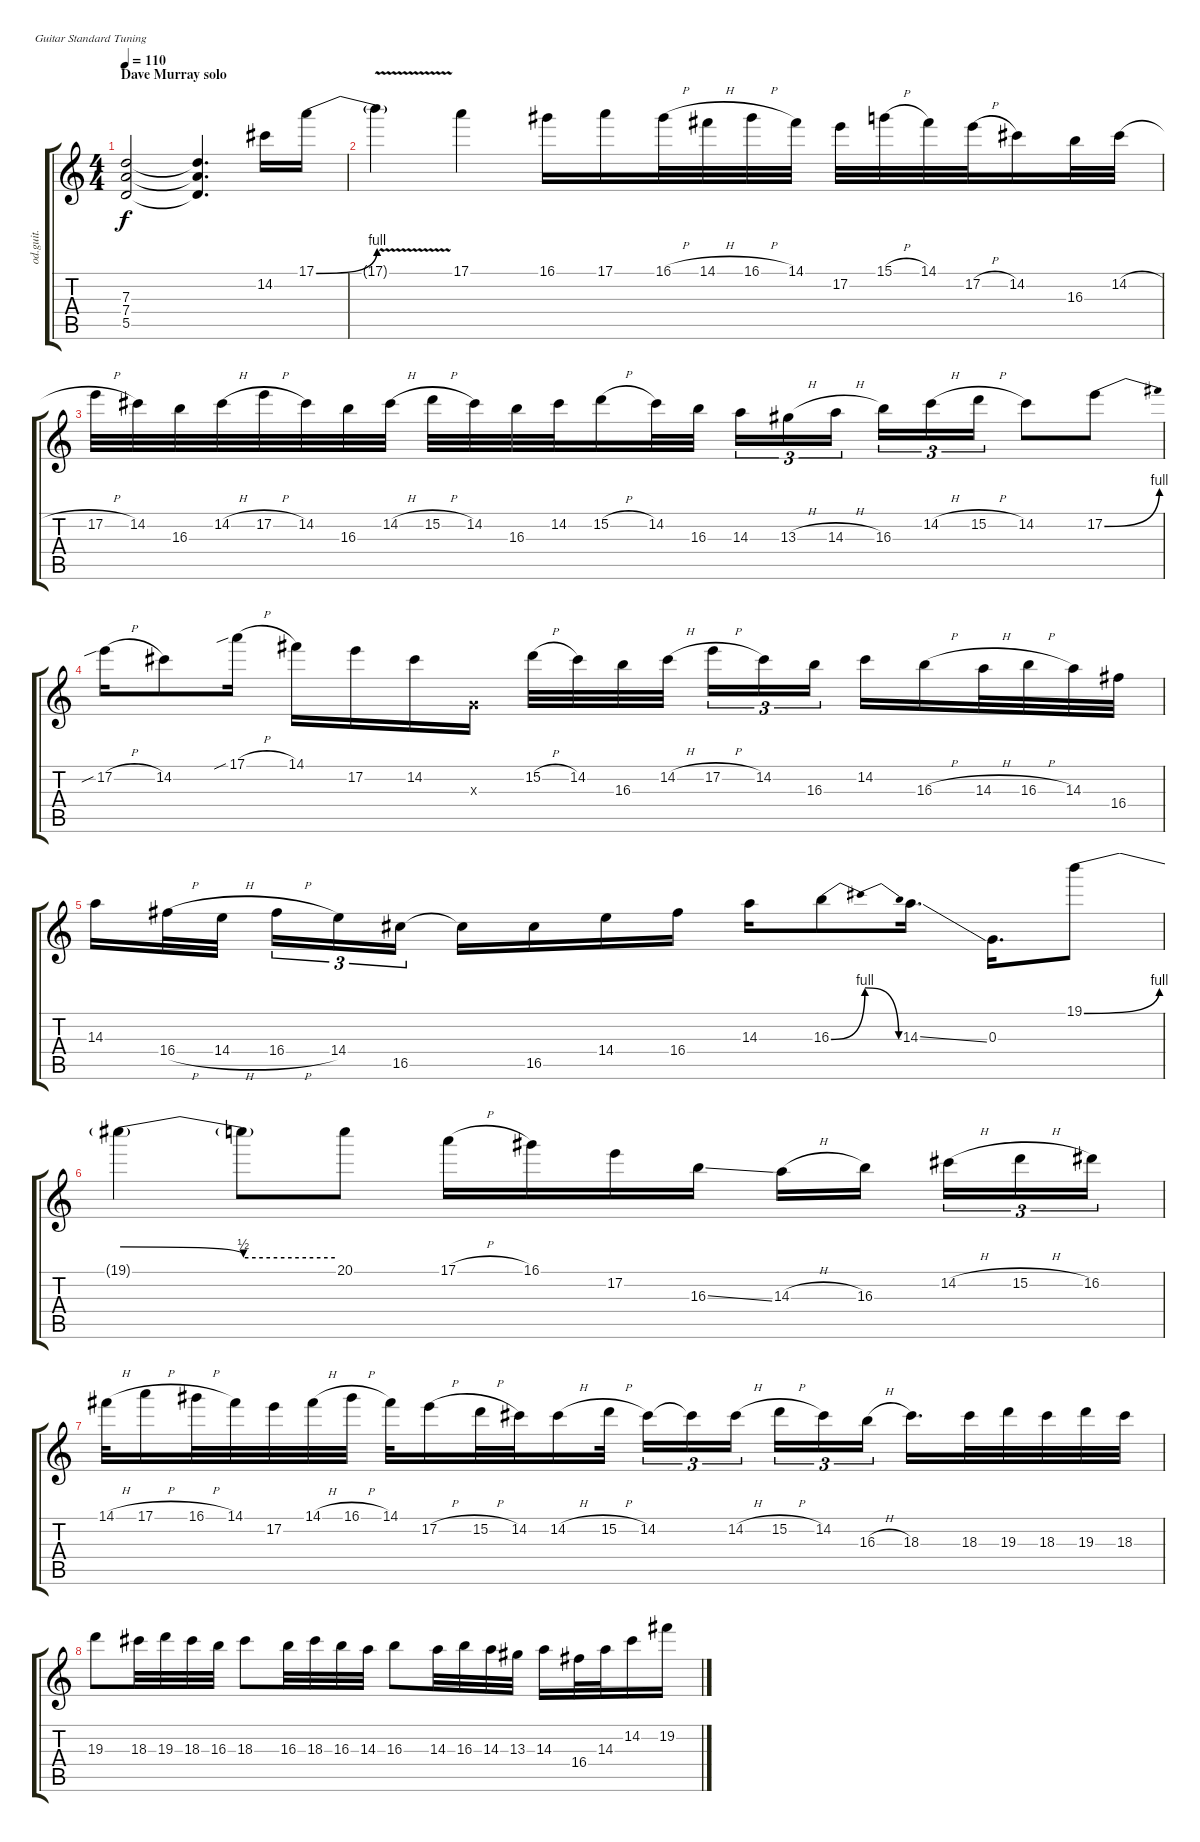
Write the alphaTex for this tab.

\defaultSystemsLayout 4
\bracketExtendMode groupsimilarinstruments
\otherSystemsTrackNameOrientation horizontal
\track ("Dave Murray" "od.guit.") {instrument overdrivenguitar}
\staff {score tabs}
\tuning (E4 B3 G3 D3 A2 E2)
\ts (4 4)
\section ("" "Dave Murray solo")
\tempo 110
\clef g2
\ks c
(7.3 7.4 5.5).2{dy f} (7.3{t} 7.4{t} 5.5{t}).4{d} 14.2{acc #}.16 17.1{be (bend 0 0 60 4)}.16 |
17.1{v t}.4 17.1.4 16.1{acc #}.16 17.1.16 16.1{h acc #}.32 14.1{h acc #}.32 16.1{h acc #}.32 14.1{acc #}.32 17.2.32 15.1{h}.32 14.1{acc #}.32 17.2{h}.32 14.2{acc #}.16 16.3.32 14.2{h acc #}.32 |
17.2{h}.32 14.2{acc #}.32 16.3.32 14.2{h acc #}.32 17.2{h}.32 14.2{acc #}.32 16.3.32 14.2{h acc #}.32 15.2{h}.32 14.2{acc #}.32 16.3.32 14.2{acc #}.32 15.2{h}.16 14.2{acc #}.32 16.3.32 14.3.16{tu (3 2)} 13.3{h acc #}.16{tu (3 2)} 14.3{h}.16{tu (3 2)} 16.3.16{tu (3 2)} 14.2{h acc #}.16{tu (3 2)} 15.2{h}.16{tu (3 2)} 14.2{acc #}.8 17.2{be (bend 0 0 30 4)}.8 |
17.2{sib h}.16 14.2{acc #}.8 17.1{sib h}.16 14.1{acc #}.16 17.2.16 14.2{acc #}.16 0.3{x}.16 15.2{h}.32 14.2{acc #}.32 16.3.32 14.2{h acc #}.32 17.2{h}.16{tu (3 2)} 14.2{acc #}.16{tu (3 2)} 16.3.16{tu (3 2)} 14.2{acc #}.16 16.3{h}.16 14.3{h}.32 16.3{h}.32 14.3.32 16.4{acc #}.32 |
14.3.16 16.4{h acc #}.32 14.4{h}.32 16.4{h acc #}.16{tu (3 2)} 14.4.16{tu (3 2)} 16.5{acc #}.16{tu (3 2)} 16.5{t acc #}.16 16.5{acc #}.16 14.4.16 16.4{acc #}.16 14.3.16 16.3{be (bendrelease 0 0 15 4 30 4 45 0)}.8 14.3{ss}.16{d} 0.3.16{d} 19.1{be (bend 0 0 60 4)}.8 |
19.1{be (release 0 4 60 2) t}.4 19.1{be (hold 0 2 60 2) t}.8 20.1.8 17.1{h}.16 16.1{acc #}.16 17.2.16 16.3{ss}.16 14.3{h}.16 16.3.16 14.2{h acc #}.16{tu (3 2)} 15.2{h}.16{tu (3 2)} 16.2{acc #}.16{tu (3 2)} |
14.1{h acc #}.32 17.1{h}.16 16.1{h acc #}.32 14.1{acc #}.32 17.2.32 14.1{h acc #}.32 16.1{h acc #}.32 14.1{acc #}.32 17.2{h}.16 15.2{h}.32 14.2{acc #}.32 14.2{h acc #}.16 15.2{h}.32 14.2{acc #}.16{tu (3 2)} 14.2{t acc #}.16{tu (3 2)} 14.2{h acc #}.16{tu (3 2)} 15.2{h}.16{tu (3 2)} 14.2{acc #}.16{tu (3 2)} 16.3{h}.16{tu (3 2)} 18.3{acc #}.16{d} 18.3{acc #}.32 19.3.32 18.3{acc #}.32 19.3.32 18.3{acc #}.32 |
19.3.8 18.3{acc #}.32 19.3.32 18.3{acc #}.32 16.3.32 18.3{acc #}.8 16.3.32 18.3{acc #}.32 16.3.32 14.3.32 16.3.8 14.3.32 16.3.32 14.3.32 13.3{acc #}.32 14.3.16 16.4{acc #}.32 14.3.32 14.2{acc #}.16 19.2{acc #}.16
